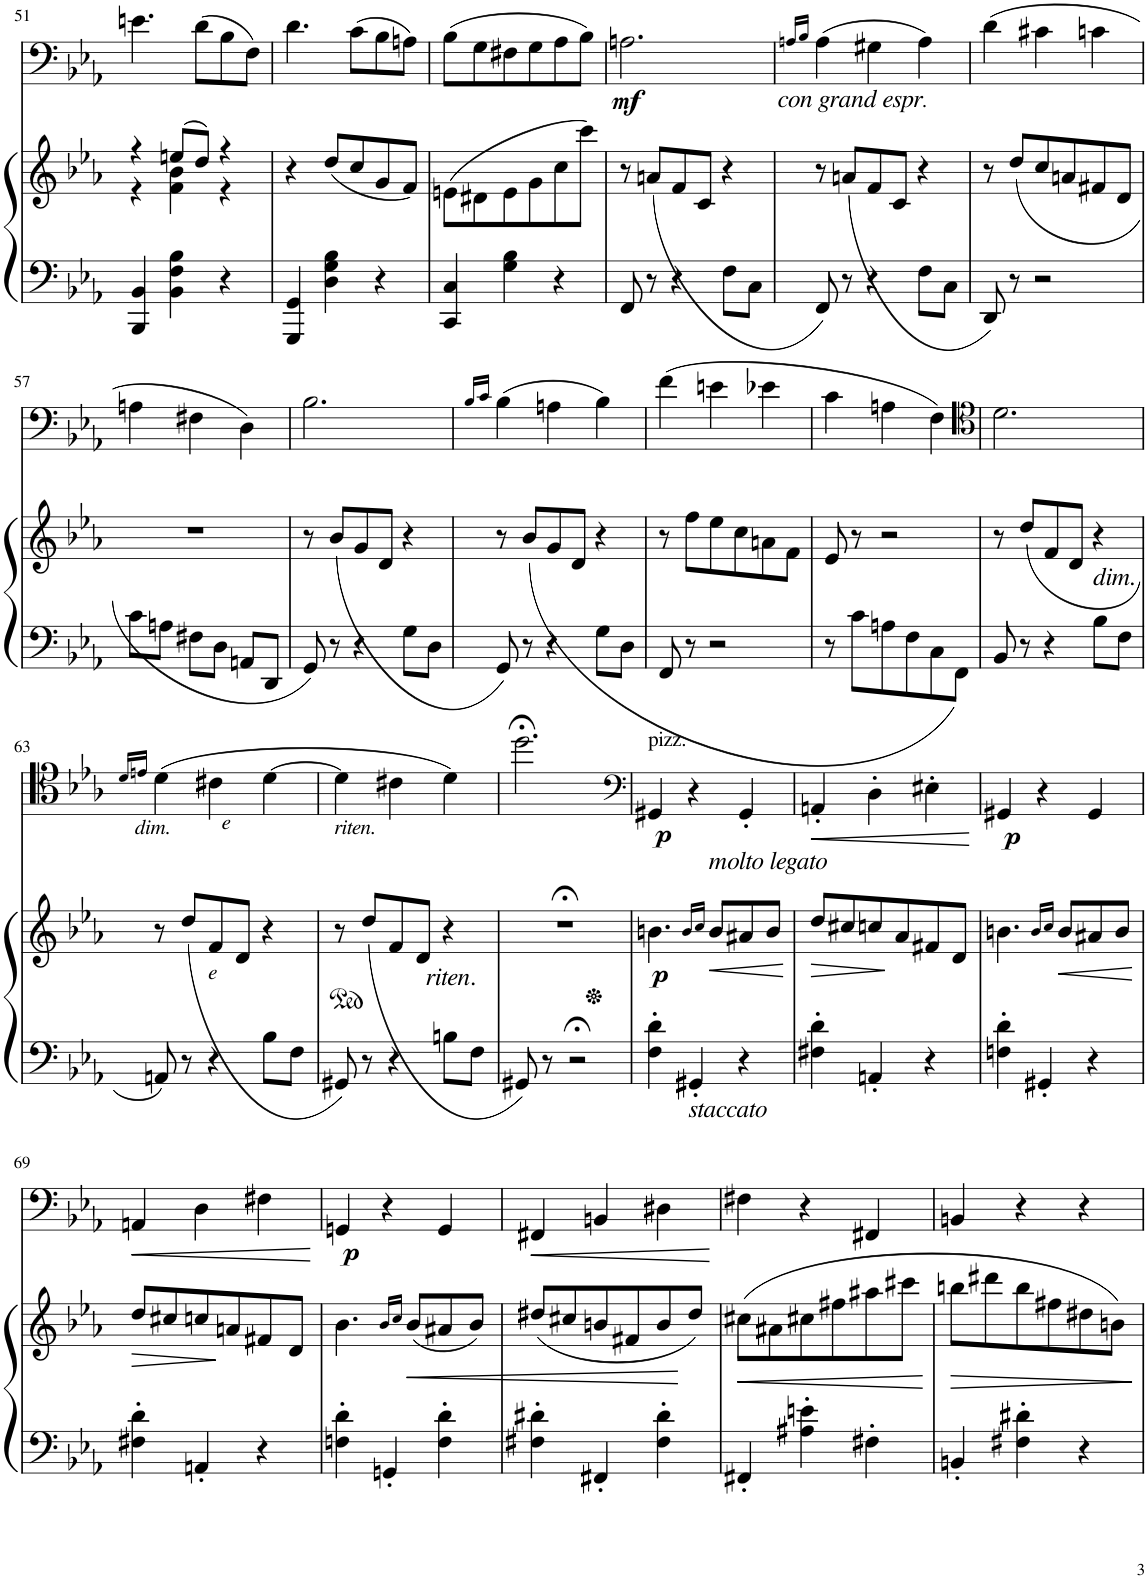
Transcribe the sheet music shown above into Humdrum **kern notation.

**kern	**kern	**dynam	**kern	**dynam
*part2	*part2	*part2	*part1	*part1
*staff3	*staff2	*staff2/3	*staff1	*staff1
*I"Piano	*	*	*I"Cello	*
*I'Pno	*	*	*	*
!!LO:PB:g=z
*clefF4	*clefG2	*	*clefF4	*
*k[b-e-a-]	*k[b-e-a-]	*	*k[b-e-a-]	*
*M3/4	*M3/4	*	*M3/4	*
=51	=51	=51	=51	=51
*	*^	*	*	*
4BBB-/ 4BB-/	4r	4r	.	4.en\	.
4BB-\ 4F\ 4B-\	(8een/L	4f\ 4b-\	.	.	.
.	8dd/J)	.	.	(8d\L	.
4r	4r	4r	.	8B-\	.
.	.	.	.	8F\J)	.
*	*v	*v	*	*	*
=52	=52	=52	=52	=52
4GGG/ 4GG/	4r	.	4.d\	.
4D\ 4G\ 4B-\	(8dd/L	.	.	.
.	8cc/	.	(8c\L	.
4r	8g/	.	8B-\	.
.	8f/J)	.	8An\J)	.
=53	=53	=53	=53	=53
4CC/ 4C/	(8en\L	.	(8B-\L	.
.	8d#X\	.	8G\	.
4G\ 4B-\	8e\	.	8F#X\	.
.	8g\	.	8G\	.
4r	8cc\	.	8A-\	.
.	8ccc\J)	.	8B-\J)	.
=54	=54	=54	=54	=54
!	!	!	!	!LO:DY:b
8FF/	8r	.	2.An\	mf
8r	(8an/L	.	.	.
4r	8f/	.	.	.
.	8c/J	.	.	.
8F\L	4r	.	.	.
8C\J	.	.	.	.
=55	=55	=55	=55	=55
.	.	.	16qAn/LL	.
.	.	.	16qB-/JJ	.
!	!	!	!LO:TX:b:i:t=con grand espr	!
!	!	!	!LO:TX:b:t=.	!
8FF/)	8r	.	(4A\	.
8r	(8an/L	.	.	.
4r	8f/	.	4G#X\	.
.	8c/J	.	.	.
8F\L	4r	.	4A\)	.
8C\J	.	.	.	.
=56	=56	=56	=56	=56
8DD/)	8r	.	(4d\	.
8r	(8dd/L	.	.	.
2r	8cc/	.	4c#X\	.
.	8an/	.	.	.
.	8f#X/	.	4cn\	.
.	8d/J	.	.	.
!!LO:LB:g=z
=57	=57	=57	=57	=57
8c\L	2.r	.	4An\	.
8An\J	.	.	.	.
8F#X\L	.	.	4F#X\	.
8D\J	.	.	.	.
8AAn/L	.	.	4D\)	.
8DD/J	.	.	.	.
=58	=58	=58	=58	=58
8GG/)	8r	.	2.B-\	.
8r	(8b-/L	.	.	.
4r	8g/	.	.	.
.	8d/J	.	.	.
8G\L	4r	.	.	.
8D\J	.	.	.	.
=59	=59	=59	=59	=59
.	.	.	16qB-/LL	.
.	.	.	16qc/JJ	.
8GG/)	8r	.	(4B-\	.
8r	(8b-/L	.	.	.
4r	8g/	.	4An\	.
.	8d/J	.	.	.
8G\L	4r	.	4B-\)	.
8D\J	.	.	.	.
=60	=60	=60	=60	=60
8FF/	8r	.	(4f\	.
8r	8ff\L	.	.	.
2r	8ee-\	.	4en\	.
.	8cc\	.	.	.
.	8an\	.	4e-X\	.
.	8f\J	.	.	.
=61	=61	=61	=61	=61
8r	8e-/	.	4c\	.
8c\L	8r	.	.	.
8An\	2r	.	4An\	.
8F\	.	.	.	.
8C\	.	.	4F\)	.
8FF\J)	.	.	.	.
=62	=62	=62	=62	=62
*	*	*	*clefC4	*
8BB-/	8r	.	2.d\	.
8r	(8dd/L	.	.	.
4r	8f/	.	.	.
.	8d/J	.	.	.
!LO:TX:a:i:t=dim.	!	!	!	!
8B-\L	4r	.	.	.
8F\J	.	.	.	.
!!LO:LB:g=z
=63	=63	=63	=63	=63
.	.	.	16qd/LL	.
.	.	.	16qen/JJ	.
!	!	!	!LO:TX:b:i:t=dim.	!
8AAn/)	8r	.	(4d\	.
8r	(8dd/L	.	.	.
!	!	!	!LO:TX:b:i:t=e	!
!	!LO:TX:b:i:t=e	!	!	!
4r	8f/	.	4c#X\	.
.	8d/J	.	.	.
8B-\L	4r	.	[4d\	.
8F\J	.	.	.	.
=64	=64	=64	=64	=64
!	!	!	!LO:TX:b:i:t=riten.	!
8GG#X/)	8r	.	4d\]	.
8r	(8dd/L	.	.	.
4r	8f/	.	4c#X\	.
.	8d/J	.	.	.
!LO:TX:a:i:t=riten	!	!	!	!
!LO:TX:a:t=.	!	!	!	!
8Bn\L	4r	.	4d\)	.
8F\J	.	.	.	.
=65	=65	=65	=65	=65
8GG#X/)	2.r;<	.	2.dd;<\	.
8r	.	.	.	.
2r;<	.	.	.	.
=66	=66	=66	=66	=66
*	*	*	*clefF4	*
!	!	!	!LO:TX:a:t=pizz.	!
!	!	!LO:DY:b	!	!LO:DY:b
4F\' 4d\'	4.bn\	p	4GG#X/	p
!LO:TX:b:i:t=staccato	!	!	!	!
4GG#X'/	.	.	4r	.
.	16qb/LL	.	.	.
.	16qcc/JJ	.	.	.
!	!LO:TX:a:i:t=molto legato	!	!	!
.	8b/L	.	.	.
4r	8a#X/	.	4GG#'/	.
.	8b/J	.	.	.
=67	=67	=67	=67	=67
!	!	!LO:HP:b	!	!LO:HP:b
4F#X\' 4d\'	8dd/L	>	4AAn'/	<
.	8cc#X/	.	.	.
4AAn'/	8ccn/	.	4D'\	.
.	8a-/	]	.	.
4r	8f#X/	.	4E#X'\	.
.	8d/J	.	.	.
.	.	.	.	[
=68	=68	=68	=68	=68
!	!	!	!	!LO:DY:b
4Fn\' 4d\'	4.bn\	.	4GG#X/	p
4GG#X'/	.	.	4r	.
.	16qb/LL	.	.	.
.	16qcc/JJ	.	.	.
.	8b/L	.	.	.
4r	8a#X/	.	4GG#/	.
.	8b/J	.	.	.
!!LO:LB:g=z
=69	=69	=69	=69	=69
!	!	!LO:HP:b	!	!LO:HP:b
4F#X\' 4d\'	8dd/L	>	4AAn/	<
.	8cc#X/	.	.	.
4AAn'/	8ccn/	.	4D\	.
.	8an/	]	.	.
4r	8f#X/	.	4F#X\	.
.	8d/J	.	.	.
.	.	.	.	[
=70	=70	=70	=70	=70
!	!	!	!	!LO:DY:b
4Fn\' 4d\'	4.b-\	.	4GGn/	p
4GGn'/	.	.	4r	.
.	16qb-/LL	.	.	.
.	16qcc/JJ	.	.	.
.	(8b-/L	.	.	.
4F\' 4d\'	8a#X/	.	4GG/	.
.	8b-/J)	.	.	.
=71	=71	=71	=71	=71
!	!	!	!	!LO:HP:b
4F#X\' 4d#X\'	(8dd#X/L	.	4FF#X/	<
.	8cc#X/	.	.	.
4FF#X'/	8bn/	.	4BBn/	.
.	8f#X/	.	.	.
4F#\' 4d#\'	8b/	.	4D#X\	.
.	8dd#/J)	.	.	.
.	.	.	.	[
=72	=72	=72	=72	=72
!	!	!LO:HP:b	!	!
4FF#X'/	(8cc#X\L	<	4F#X\	.
.	8a#X\	.	.	.
4A#X\' 4en\'	8cc#X\	.	4r	.
.	8ff#X\	.	.	.
4F#X'\	8aa#X\	.	4FF#X/	.
.	8ccc#X\J	.	.	.
.	.	[	.	.
=73	=73	=73	=73	=73
!	!	!LO:HP:b	!	!
4BBn'/	8bbn\L	>	4BBn/	.
.	8ddd#X\	.	.	.
4F#X\' 4d#X\'	8bb\	.	4r	.
.	8ff#X\	.	.	.
4r	8dd#X\	.	4r	.
.	8bn\J)	.	.	.
.	.	]	.	.
=	=	=	=	=
*-	*-	*-	*-	*-
